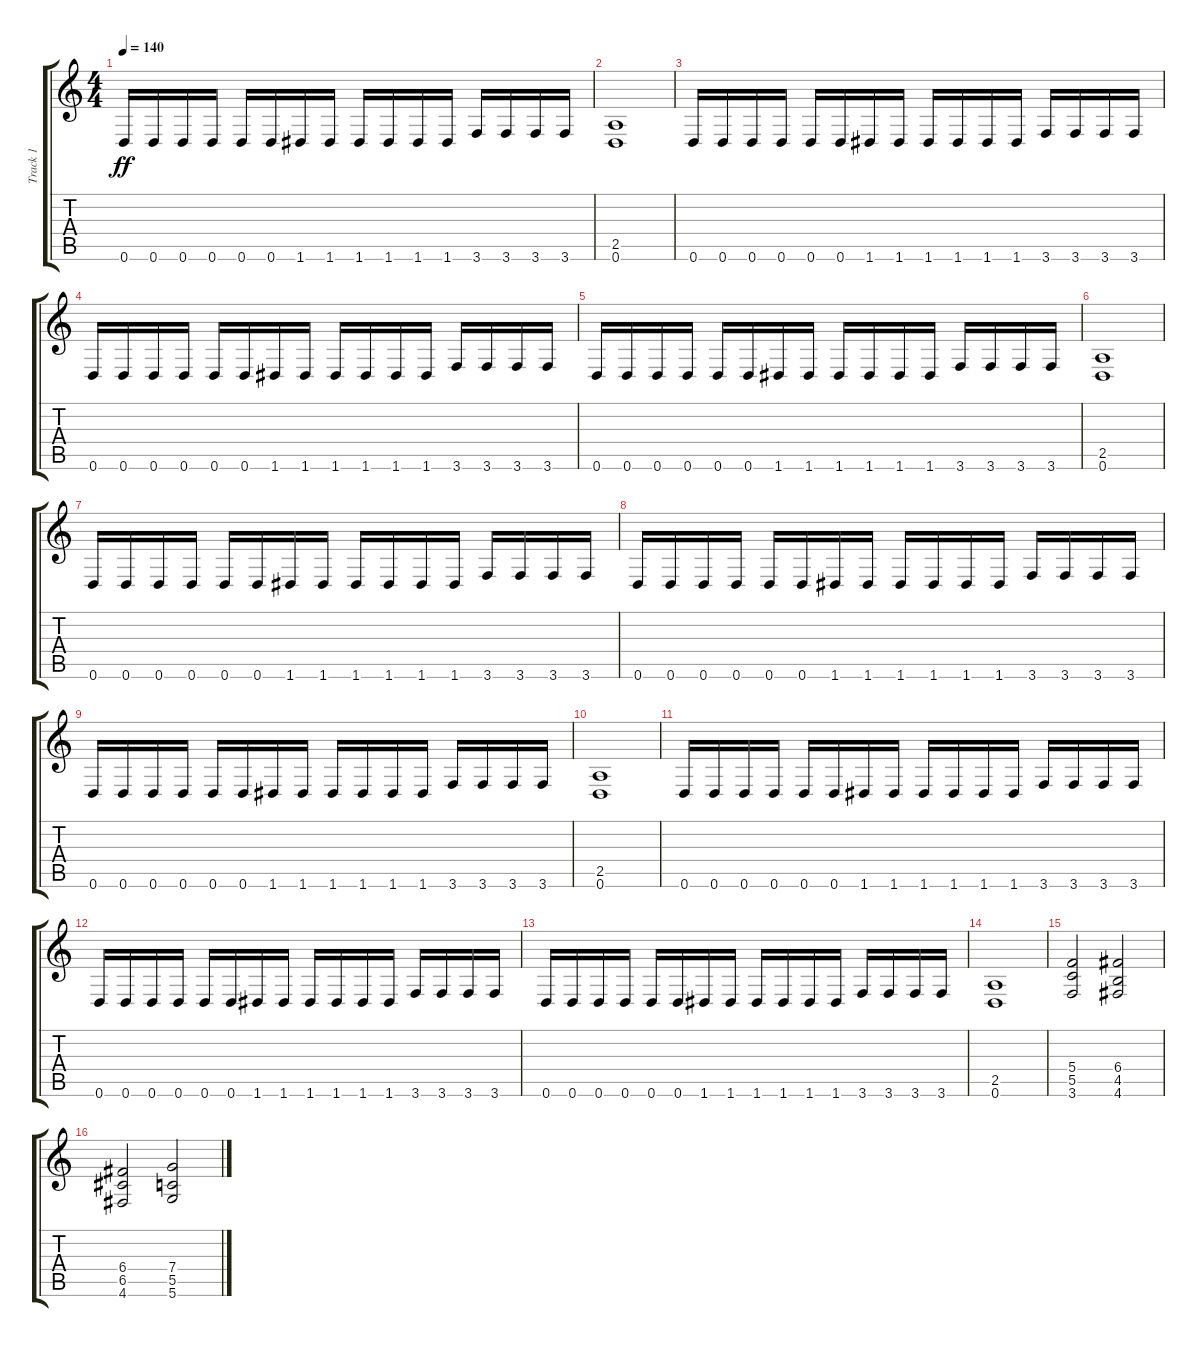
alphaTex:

\track ("Track 1" "Track 1") {instrument distortionguitar}
\staff {score tabs}
\tuning (D4 A3 F3 C3 G2 D2) {hide}
\ts (4 4)
\tempo 140
\clef g2
\ks c
0.6.16{dy ff} 0.6.16 0.6.16 0.6.16 0.6.16 0.6.16 1.6.16 1.6.16 1.6.16 1.6.16 1.6.16 1.6.16 3.6.16 3.6.16 3.6.16 3.6.16 |
(2.5 0.6).1 |
0.6.16 0.6.16 0.6.16 0.6.16 0.6.16 0.6.16 1.6.16 1.6.16 1.6.16 1.6.16 1.6.16 1.6.16 3.6.16 3.6.16 3.6.16 3.6.16 |
0.6.16 0.6.16 0.6.16 0.6.16 0.6.16 0.6.16 1.6.16 1.6.16 1.6.16 1.6.16 1.6.16 1.6.16 3.6.16 3.6.16 3.6.16 3.6.16 |
0.6.16 0.6.16 0.6.16 0.6.16 0.6.16 0.6.16 1.6.16 1.6.16 1.6.16 1.6.16 1.6.16 1.6.16 3.6.16 3.6.16 3.6.16 3.6.16 |
(2.5 0.6).1 |
0.6.16 0.6.16 0.6.16 0.6.16 0.6.16 0.6.16 1.6.16 1.6.16 1.6.16 1.6.16 1.6.16 1.6.16 3.6.16 3.6.16 3.6.16 3.6.16 |
0.6.16 0.6.16 0.6.16 0.6.16 0.6.16 0.6.16 1.6.16 1.6.16 1.6.16 1.6.16 1.6.16 1.6.16 3.6.16 3.6.16 3.6.16 3.6.16 |
0.6.16 0.6.16 0.6.16 0.6.16 0.6.16 0.6.16 1.6.16 1.6.16 1.6.16 1.6.16 1.6.16 1.6.16 3.6.16 3.6.16 3.6.16 3.6.16 |
(2.5 0.6).1 |
0.6.16 0.6.16 0.6.16 0.6.16 0.6.16 0.6.16 1.6.16 1.6.16 1.6.16 1.6.16 1.6.16 1.6.16 3.6.16 3.6.16 3.6.16 3.6.16 |
0.6.16 0.6.16 0.6.16 0.6.16 0.6.16 0.6.16 1.6.16 1.6.16 1.6.16 1.6.16 1.6.16 1.6.16 3.6.16 3.6.16 3.6.16 3.6.16 |
0.6.16 0.6.16 0.6.16 0.6.16 0.6.16 0.6.16 1.6.16 1.6.16 1.6.16 1.6.16 1.6.16 1.6.16 3.6.16 3.6.16 3.6.16 3.6.16 |
(2.5 0.6).1 |
(5.4 5.5 3.6).2 (6.4 4.5 4.6).2 |
(6.4 6.5 4.6).2 (7.4 5.5 5.6).2
